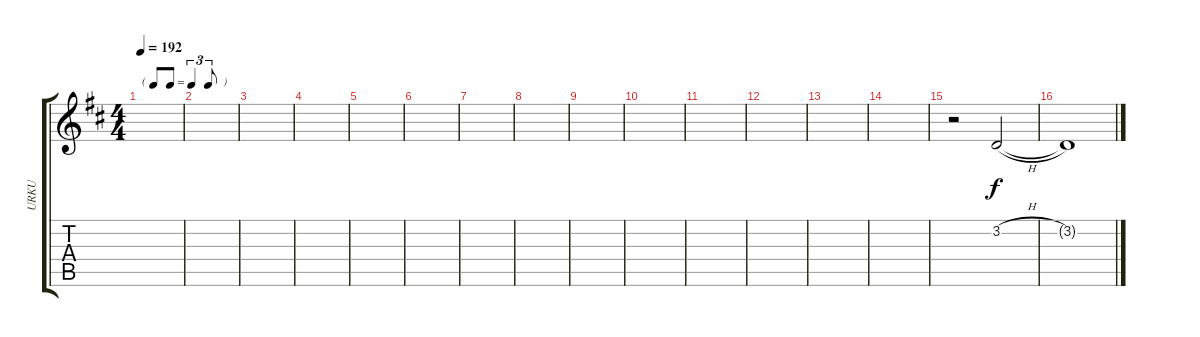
\track ("URKU" "URKU") {instrument drawbarorgan}
\staff {score tabs}
\tuning (E4 B3 G3 D3 A2 E2) {hide}
\ts (4 4)
\tf triplet8th
\tempo 192
\clef g2
\ks d
|
|
|
|
|
|
|
|
|
|
|
|
|
|
r.2 3.2{h}.2 |
3.2{t}.1
